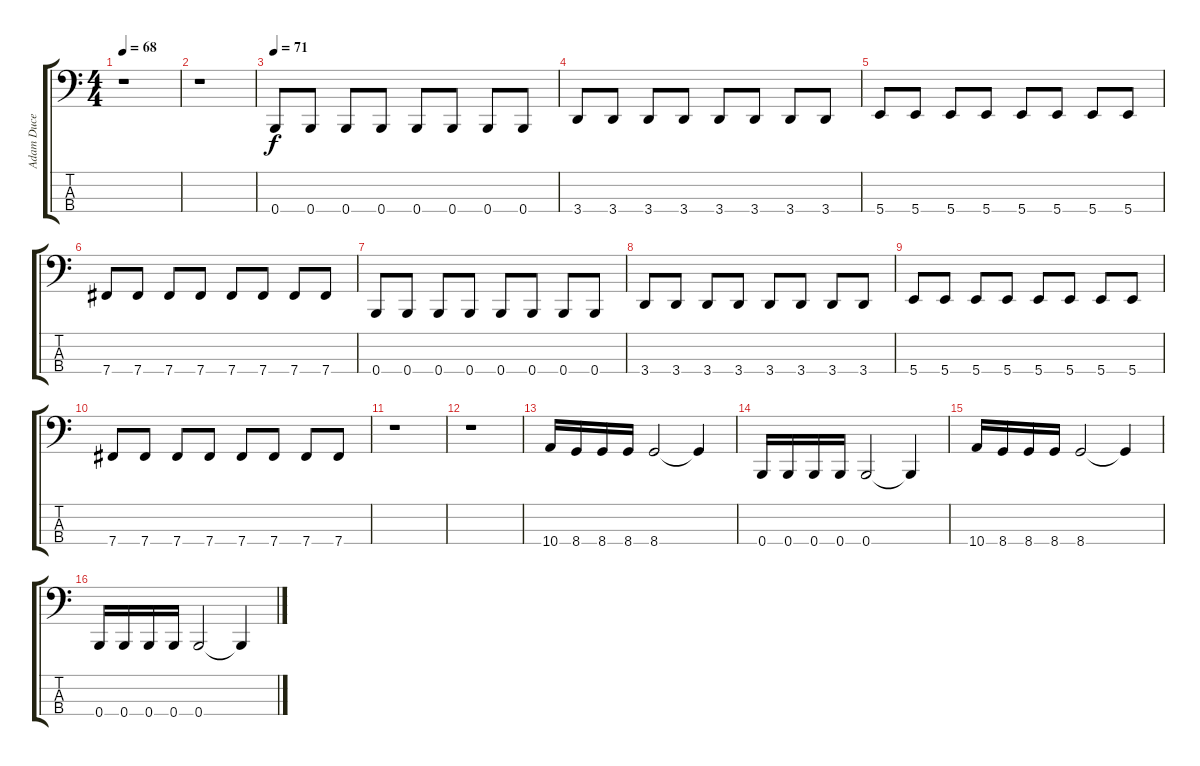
\track ("Adam Duce " "Adam Duce ") {instrument electricbasspick}
\staff {score tabs}
\tuning (E2 B1 Gb1 B0) {hide}
\ts (4 4)
\tempo 68
\clef f4
\ks c
r.1{dy f} |
r.1 |
\tempo 71
0.4.8 0.4.8 0.4.8 0.4.8 0.4.8 0.4.8 0.4.8 0.4.8 |
3.4.8 3.4.8 3.4.8 3.4.8 3.4.8 3.4.8 3.4.8 3.4.8 |
5.4.8 5.4.8 5.4.8 5.4.8 5.4.8 5.4.8 5.4.8 5.4.8 |
7.4.8 7.4.8 7.4.8 7.4.8 7.4.8 7.4.8 7.4.8 7.4.8 |
0.4.8 0.4.8 0.4.8 0.4.8 0.4.8 0.4.8 0.4.8 0.4.8 |
3.4.8 3.4.8 3.4.8 3.4.8 3.4.8 3.4.8 3.4.8 3.4.8 |
5.4.8 5.4.8 5.4.8 5.4.8 5.4.8 5.4.8 5.4.8 5.4.8 |
7.4.8 7.4.8 7.4.8 7.4.8 7.4.8 7.4.8 7.4.8 7.4.8 |
r.1 |
r.1 |
10.4.16 8.4.16 8.4.16 8.4.16 8.4.2 8.4{t}.4 |
0.4.16 0.4.16 0.4.16 0.4.16 0.4.2 0.4{t}.4 |
10.4.16 8.4.16 8.4.16 8.4.16 8.4.2 8.4{t}.4 |
0.4.16 0.4.16 0.4.16 0.4.16 0.4.2 0.4{t}.4
